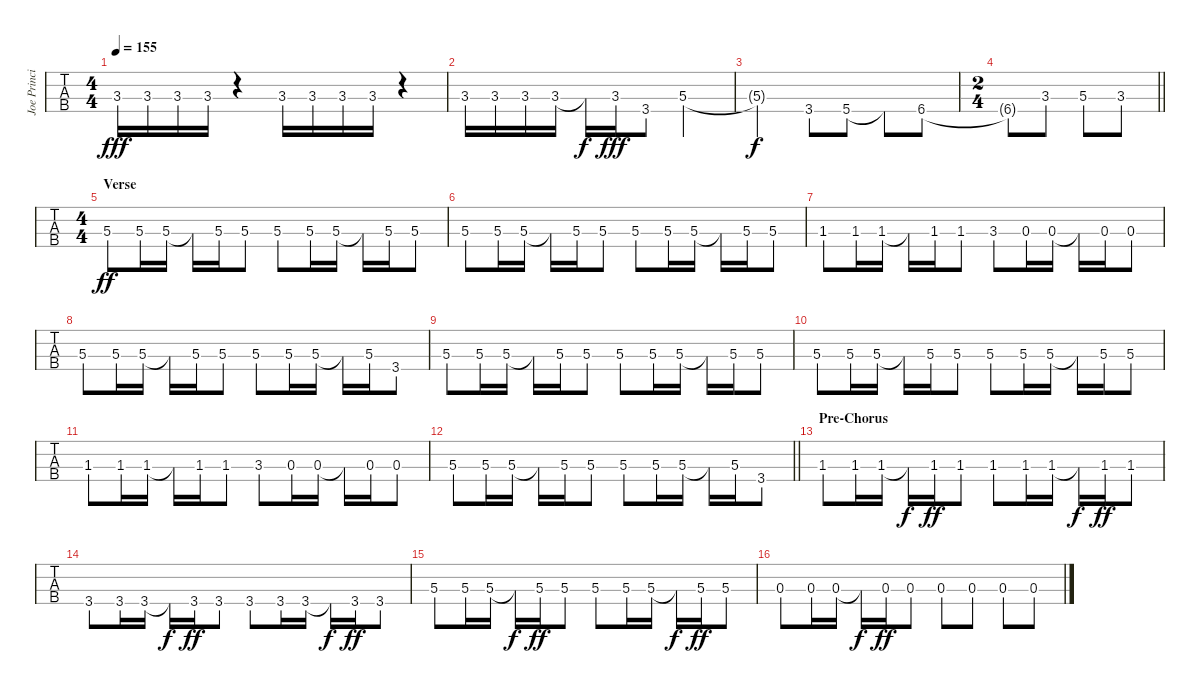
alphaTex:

\track ("Joe Principe - Bass " "Joe Princi") {instrument electricbassfinger}
\staff {tabs}
\tuning (Gb2 Db2 Ab1 Eb1) {hide}
\ts (4 4)
\tempo 155
\clef f4
\ks c
3.3.16{dy fff} 3.3.16 3.3.16 3.3.16 r.4 3.3.16 3.3.16 3.3.16 3.3.16 r.4 |
3.3.16 3.3.16 3.3.16 3.3.16 3.3{t}.16{dy f} 3.3.16{dy fff} 3.4.8 5.3.2 |
5.3{t}.2{dy f} 3.4.8 5.4.8 5.4{t}.8 6.4.8 |
\ts (2 4)
\barLineRight lightlight
6.4{t}.8 3.3.8 5.3.8 3.3.8 |
\ts (4 4)
\section ("" "Verse")
5.3.8{dy ff} 5.3.16 5.3.16 5.3{t}.16 5.3.16 5.3.8 5.3.8 5.3.16 5.3.16 5.3{t}.16 5.3.16 5.3.8 |
5.3.8 5.3.16 5.3.16 5.3{t}.16 5.3.16 5.3.8 5.3.8 5.3.16 5.3.16 5.3{t}.16 5.3.16 5.3.8 |
1.3.8 1.3.16 1.3.16 1.3{t}.16 1.3.16 1.3.8 3.3.8 0.3.16 0.3.16 0.3{t}.16 0.3.16 0.3.8 |
5.3.8 5.3.16 5.3.16 5.3{t}.16 5.3.16 5.3.8 5.3.8 5.3.16 5.3.16 5.3{t}.16 5.3.16 3.4.8 |
5.3.8 5.3.16 5.3.16 5.3{t}.16 5.3.16 5.3.8 5.3.8 5.3.16 5.3.16 5.3{t}.16 5.3.16 5.3.8 |
5.3.8 5.3.16 5.3.16 5.3{t}.16 5.3.16 5.3.8 5.3.8 5.3.16 5.3.16 5.3{t}.16 5.3.16 5.3.8 |
1.3.8 1.3.16 1.3.16 1.3{t}.16 1.3.16 1.3.8 3.3.8 0.3.16 0.3.16 0.3{t}.16 0.3.16 0.3.8 |
\barLineRight lightlight
5.3.8 5.3.16 5.3.16 5.3{t}.16 5.3.16 5.3.8 5.3.8 5.3.16 5.3.16 5.3{t}.16 5.3.16 3.4.8 |
\section ("" "Pre-Chorus")
1.3.8 1.3.16 1.3.16 1.3{t}.16{dy f} 1.3.16{dy ff} 1.3.8 1.3.8 1.3.16 1.3.16 1.3{t}.16{dy f} 1.3.16{dy ff} 1.3.8 |
3.4.8 3.4.16 3.4.16 3.4{t}.16{dy f} 3.4.16{dy ff} 3.4.8 3.4.8 3.4.16 3.4.16 3.4{t}.16{dy f} 3.4.16{dy ff} 3.4.8 |
5.3.8 5.3.16 5.3.16 5.3{t}.16{dy f} 5.3.16{dy ff} 5.3.8 5.3.8 5.3.16 5.3.16 5.3{t}.16{dy f} 5.3.16{dy ff} 5.3.8 |
0.3.8 0.3.16 0.3.16 0.3{t}.16{dy f} 0.3.16{dy ff} 0.3.8 0.3.8 0.3.8 0.3.8 0.3.8
